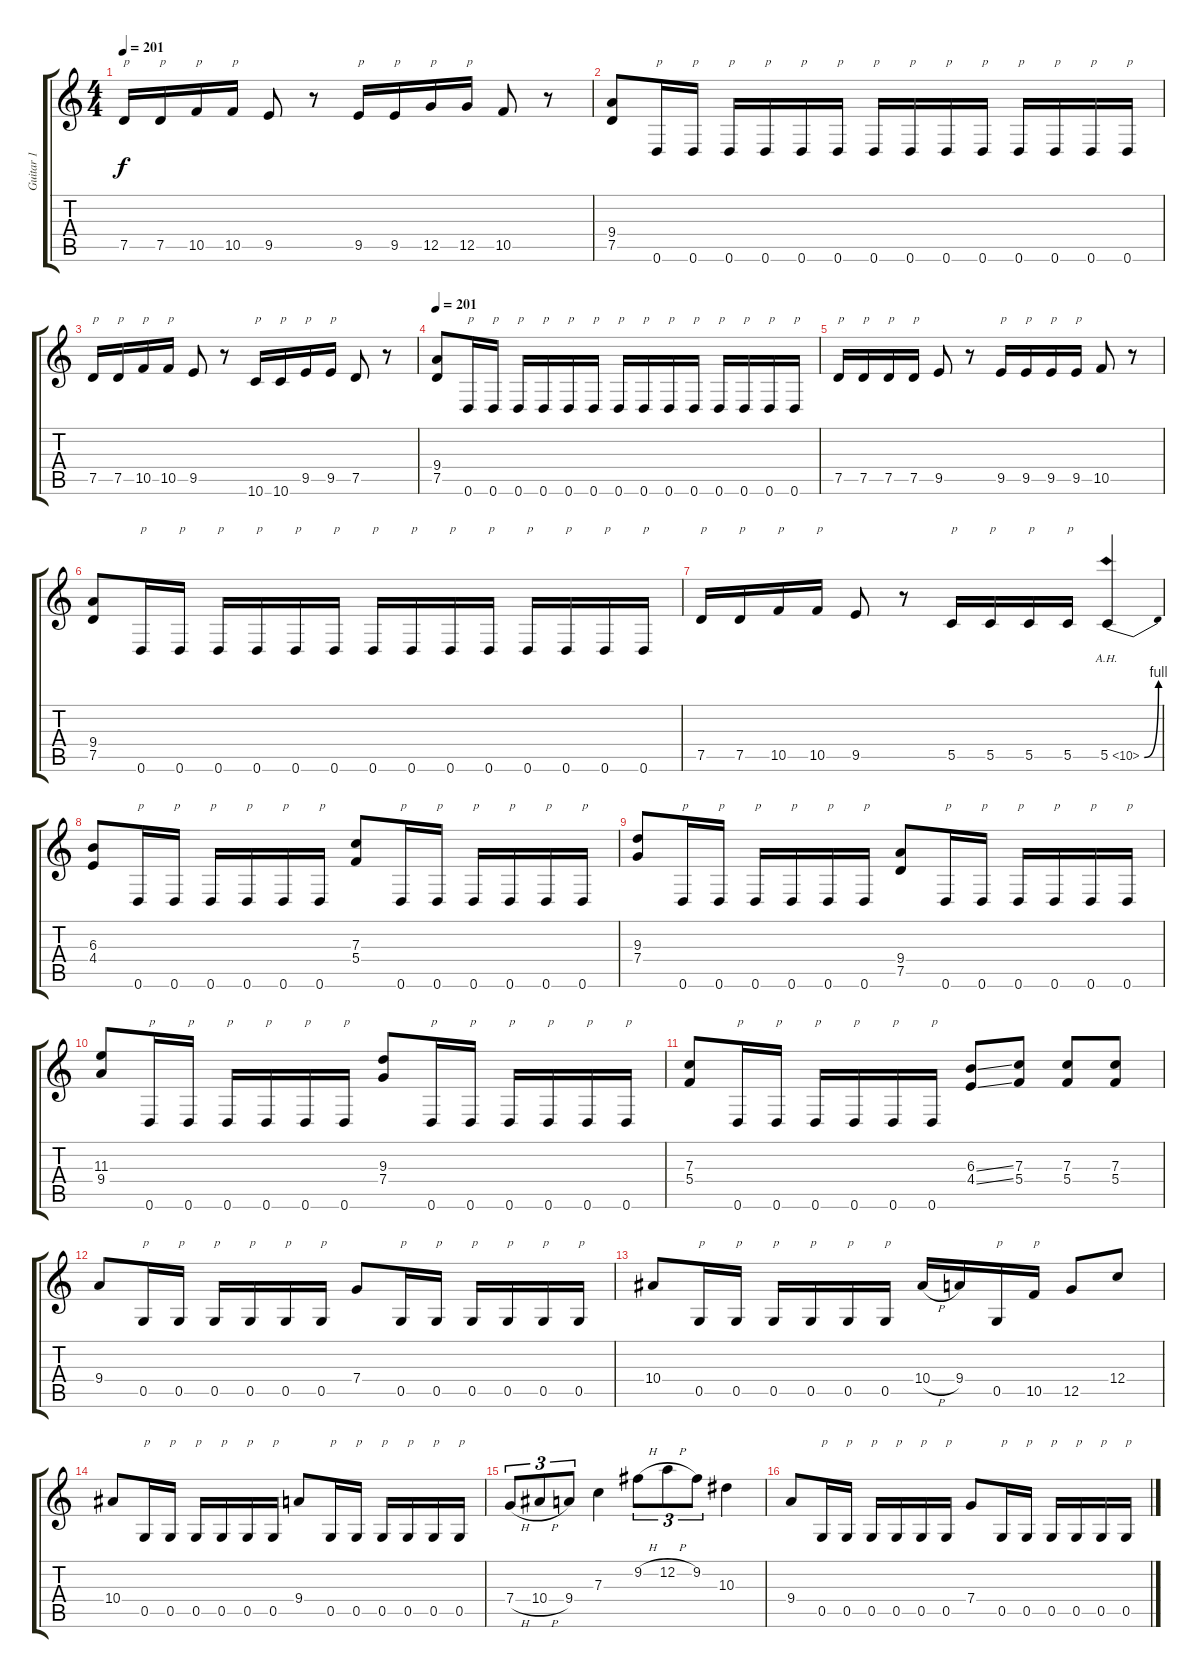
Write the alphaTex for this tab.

\track ("Guitar 1" "Guitar 1") {instrument distortionguitar}
\staff {score tabs}
\tuning (D4 A3 F3 C3 G2 D2) {hide}
\ts (4 4)
\tempo 201
\clef g2
\ks c
7.5.16{txt "p" dy f} 7.5.16{txt "p"} 10.5.16{txt "p"} 10.5.16{txt "p"} 9.5.8 r.8 9.5.16{txt "p"} 9.5.16{txt "p"} 12.5.16{txt "p"} 12.5.16{txt "p"} 10.5.8 r.8 |
(9.4 7.5).8 0.6.16{txt "p"} 0.6.16{txt "p"} 0.6.16{txt "p"} 0.6.16{txt "p"} 0.6.16{txt "p"} 0.6.16{txt "p"} 0.6.16{txt "p"} 0.6.16{txt "p"} 0.6.16{txt "p"} 0.6.16{txt "p"} 0.6.16{txt "p"} 0.6.16{txt "p"} 0.6.16{txt "p"} 0.6.16{txt "p"} |
7.5.16{txt "p"} 7.5.16{txt "p"} 10.5.16{txt "p"} 10.5.16{txt "p"} 9.5.8 r.8 10.6.16{txt "p"} 10.6.16{txt "p"} 9.5.16{txt "p"} 9.5.16{txt "p"} 7.5.8 r.8 |
\tempo 201
(9.4 7.5).8 0.6.16{txt "p"} 0.6.16{txt "p"} 0.6.16{txt "p"} 0.6.16{txt "p"} 0.6.16{txt "p"} 0.6.16{txt "p"} 0.6.16{txt "p"} 0.6.16{txt "p"} 0.6.16{txt "p"} 0.6.16{txt "p"} 0.6.16{txt "p"} 0.6.16{txt "p"} 0.6.16{txt "p"} 0.6.16{txt "p"} |
7.5.16{txt "p"} 7.5.16{txt "p"} 7.5.16{txt "p"} 7.5.16{txt "p"} 9.5.8 r.8 9.5.16{txt "p"} 9.5.16{txt "p"} 9.5.16{txt "p"} 9.5.16{txt "p"} 10.5.8 r.8 |
(9.4 7.5).8 0.6.16{txt "p"} 0.6.16{txt "p"} 0.6.16{txt "p"} 0.6.16{txt "p"} 0.6.16{txt "p"} 0.6.16{txt "p"} 0.6.16{txt "p"} 0.6.16{txt "p"} 0.6.16{txt "p"} 0.6.16{txt "p"} 0.6.16{txt "p"} 0.6.16{txt "p"} 0.6.16{txt "p"} 0.6.16{txt "p"} |
7.5.16{txt "p"} 7.5.16{txt "p"} 10.5.16{txt "p"} 10.5.16{txt "p"} 9.5.8 r.8 5.5.16{txt "p"} 5.5.16{txt "p"} 5.5.16{txt "p"} 5.5.16{txt "p"} 5.5{be (bend 0 0 60 4) ah 5}.4 |
(6.3 4.4).8 0.6.16{txt "p"} 0.6.16{txt "p"} 0.6.16{txt "p"} 0.6.16{txt "p"} 0.6.16{txt "p"} 0.6.16{txt "p"} (7.3 5.4).8 0.6.16{txt "p"} 0.6.16{txt "p"} 0.6.16{txt "p"} 0.6.16{txt "p"} 0.6.16{txt "p"} 0.6.16{txt "p"} |
(9.3 7.4).8 0.6.16{txt "p"} 0.6.16{txt "p"} 0.6.16{txt "p"} 0.6.16{txt "p"} 0.6.16{txt "p"} 0.6.16{txt "p"} (9.4 7.5).8 0.6.16{txt "p"} 0.6.16{txt "p"} 0.6.16{txt "p"} 0.6.16{txt "p"} 0.6.16{txt "p"} 0.6.16{txt "p"} |
(11.3 9.4).8 0.6.16{txt "p"} 0.6.16{txt "p"} 0.6.16{txt "p"} 0.6.16{txt "p"} 0.6.16{txt "p"} 0.6.16{txt "p"} (9.3 7.4).8 0.6.16{txt "p"} 0.6.16{txt "p"} 0.6.16{txt "p"} 0.6.16{txt "p"} 0.6.16{txt "p"} 0.6.16{txt "p"} |
(7.3 5.4).8 0.6.16{txt "p"} 0.6.16{txt "p"} 0.6.16{txt "p"} 0.6.16{txt "p"} 0.6.16{txt "p"} 0.6.16{txt "p"} (6.3{ss} 4.4{ss}).8 (7.3 5.4).8 (7.3 5.4).8 (7.3 5.4).8 |
9.4.8 0.5.16{txt "p"} 0.5.16{txt "p"} 0.5.16{txt "p"} 0.5.16{txt "p"} 0.5.16{txt "p"} 0.5.16{txt "p"} 7.4.8 0.5.16{txt "p"} 0.5.16{txt "p"} 0.5.16{txt "p"} 0.5.16{txt "p"} 0.5.16{txt "p"} 0.5.16{txt "p"} |
10.4.8 0.5.16{txt "p"} 0.5.16{txt "p"} 0.5.16{txt "p"} 0.5.16{txt "p"} 0.5.16{txt "p"} 0.5.16{txt "p"} 10.4{h}.16 9.4.16 0.5.16{txt "p"} 10.5.16{txt "p"} 12.5.8 12.4.8 |
10.4.8 0.5.16{txt "p"} 0.5.16{txt "p"} 0.5.16{txt "p"} 0.5.16{txt "p"} 0.5.16{txt "p"} 0.5.16{txt "p"} 9.4.8 0.5.16{txt "p"} 0.5.16{txt "p"} 0.5.16{txt "p"} 0.5.16{txt "p"} 0.5.16{txt "p"} 0.5.16{txt "p"} |
7.4{h}.8{tu (3 2)} 10.4{h}.8{tu (3 2)} 9.4.8{tu (3 2)} 7.3.4 9.2{h}.8{tu (3 2)} 12.2{h}.8{tu (3 2)} 9.2.8{tu (3 2)} 10.3.4 |
9.4.8 0.5.16{txt "p"} 0.5.16{txt "p"} 0.5.16{txt "p"} 0.5.16{txt "p"} 0.5.16{txt "p"} 0.5.16{txt "p"} 7.4.8 0.5.16{txt "p"} 0.5.16{txt "p"} 0.5.16{txt "p"} 0.5.16{txt "p"} 0.5.16{txt "p"} 0.5.16{txt "p"}
